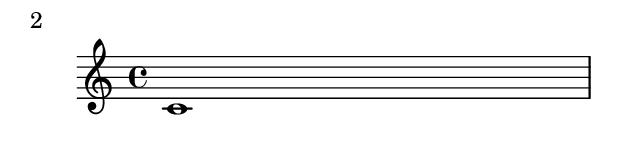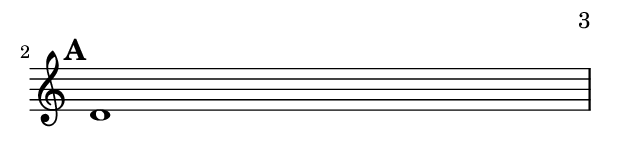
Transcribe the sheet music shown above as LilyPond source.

%% Generated by lilypond-book
%% Options: [exampleindent=10.16\mm,indent=0\mm,line-width=160\mm,paper-height=845.047\pt,paper-width=597.508\pt,papersize='(cons (* 597.508 pt) (* 845.047 pt))]
\include "lilypond-book-preamble.ly"


% ****************************************************************
% Start cut-&-pastable-section
% ****************************************************************

#(ly:set-option 'eps-box-padding 3.000000)



\paper {
  #(set-paper-size '(cons (* 597.508 pt) (* 845.047 pt)))
  indent = 0\mm
  line-width = 160\mm
  % offset the left padding, also add 1mm as lilypond creates cropped
  % images with a little space on the right
  line-width = #(- line-width (* mm  3.000000) (* mm 1))
}

\layout {
  
}




% ****************************************************************
% ly snippet:
% ****************************************************************
\sourcefilename "/lilypond-2.25.16/input/regression/toc.ly"
\sourcefileline 0
\version "2.23.14"

\header {
  texidoc = "A table of contents is included using
@code{\\markuplist \\table-of-contents}. The toc items are added with
the @code{\\tocItem} command. In the PDF backend, the toc items are linked
to the corresponding pages."
}

#(set-default-paper-size "a6")

\book {
  \markuplist \table-of-contents
  \pageBreak

  \tocItem \markup "The first score"
  \score {
    {
      \tocItem \markup "(score begins here)"
      c'1 \pageBreak
      \mark \default \tocItem \markup "Mark A"
      d'
    }
  }
  \pageBreak
  \tocItem \markup "The second score"
  \score {
    { e' }
    \header { piece = "Second score" }
  }
}



% ****************************************************************
% end ly snippet
% ****************************************************************
